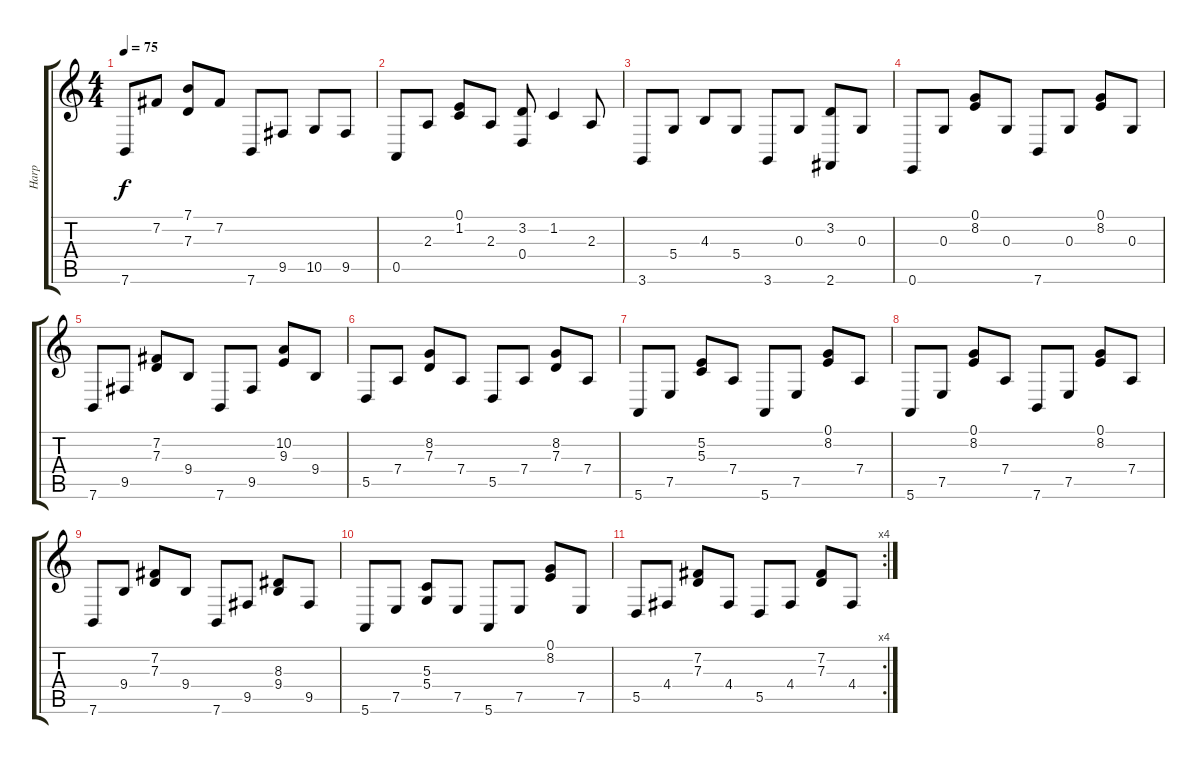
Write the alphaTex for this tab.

\track ("Harp" "Harp") {instrument orchestralharp}
\staff {score tabs}
\tuning (E4 B3 G3 D3 A2 E2) {hide}
\ts (4 4)
\tempo 75
\clef g2
\ks c
7.6.8{dy f} 7.2.8 (7.1 7.3).8 7.2.8 7.6.8 9.5.8 10.5.8 9.5.8 |
0.5.8 2.3.8 (0.1 1.2).8 2.3.8 (3.2 0.4).8 1.2.4 2.3.8 |
3.6.8 5.4.8 4.3.8 5.4.8 3.6.8 0.3.8 (3.2 2.6).8 0.3.8 |
0.6.8 0.3.8 (0.1 8.2).8 0.3.8 7.6.8 0.3.8 (0.1 8.2).8 0.3.8 |
7.6.8 9.5.8 (7.2 7.3).8 9.4.8 7.6.8 9.5.8 (10.2 9.3).8 9.4.8 |
5.5.8 7.4.8 (8.2 7.3).8 7.4.8 5.5.8 7.4.8 (8.2 7.3).8 7.4.8 |
5.6.8 7.5.8 (5.2 5.3).8 7.4.8 5.6.8 7.5.8 (0.1 8.2).8 7.4.8 |
5.6.8 7.5.8 (0.1 8.2).8 7.4.8 7.6.8 7.5.8 (0.1 8.2).8 7.4.8 |
7.6.8 9.4.8 (7.2 7.3).8 9.4.8 7.6.8 9.5.8 (8.3 9.4).8 9.5.8 |
5.6.8 7.5.8 (5.3 5.4).8 7.5.8 5.6.8 7.5.8 (0.1 8.2).8 7.5.8 |
\rc 4
5.5.8 4.4.8 (7.2 7.3).8 4.4.8 5.5.8 4.4.8 (7.2 7.3).8 4.4.8
